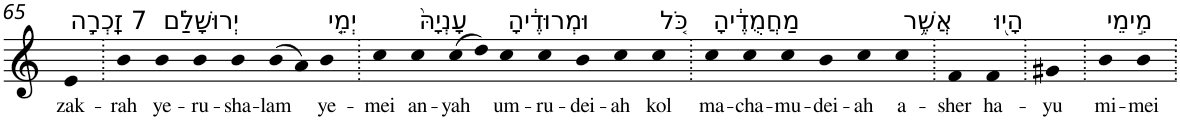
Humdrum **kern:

**kern	**text
*part1	*part1
*staff1	*staff1
*I"Piano	*
*I'Pno	*
!!LO:PB:g=z
*clefG2	*
*k[]	*
=65	=65
!LO:TX:a:t=7 זָֽכְרָ֣ה	!
!	!LO:LY:b
4e	zak-
=66.	=66.
!	!LO:LY:b
4b	-rah
!LO:TX:a:t=יְרוּשָׁלִַ֗ם	!
!	!LO:LY:b
4b	ye-
!	!LO:LY:b
4b	-ru-
!	!LO:LY:b
4b	-sha-
!	!LO:LY:b
(>8b	-lam
8a)	.
!LO:TX:a:t=יְמֵ֤י	!
!	!LO:LY:b
4b	ye-
=67.	=67.
!	!LO:LY:b
4cc	-mei
!LO:TX:a:t=עָנְיָהּ֙	!
!	!LO:LY:b
4cc	an-
!	!LO:LY:b
(>8cc	-yah
8dd)	.
!LO:TX:a:t=וּמְרוּדֶ֔יהָ	!
!	!LO:LY:b
4cc	um-
!	!LO:LY:b
4cc	-ru-
!	!LO:LY:b
4b	-dei-
!	!LO:LY:b
4cc	-ah
!LO:TX:a:t=כֹּ֚ל	!
!	!LO:LY:b
4cc	kol
=68.	=68.
!LO:TX:a:t=מַחֲמֻדֶ֔יהָ	!
!	!LO:LY:b
4cc	ma-
!	!LO:LY:b
4cc	-cha-
!	!LO:LY:b
4cc	-mu-
!	!LO:LY:b
4b	-dei-
!	!LO:LY:b
4cc	-ah
!LO:TX:a:t=אֲשֶׁ֥ר	!
!	!LO:LY:b
4cc	a-
=69.	=69.
!	!LO:LY:b
4f	-sher
!LO:TX:a:t=הָי֖וּ	!
!	!LO:LY:b
4f	ha-
=70.	=70.
!	!LO:LY:b
4g#X	-yu
=71.	=71.
!LO:TX:a:t=מִ֣ימֵי	!
!	!LO:LY:b
4b	mi-
!	!LO:LY:b
4b	-mei
=.	=.
*-	*-
